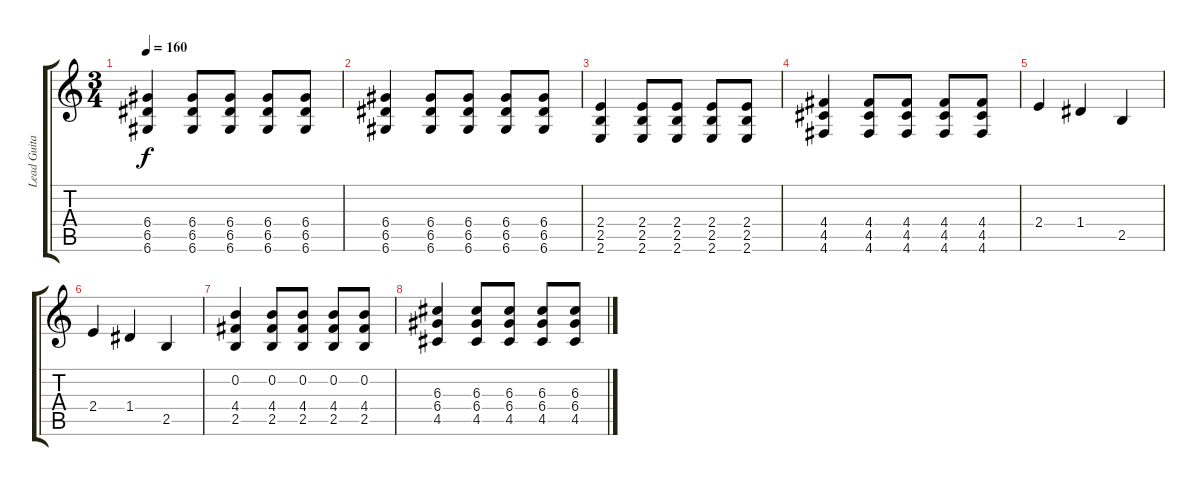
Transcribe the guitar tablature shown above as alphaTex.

\track ("Lead Guitar" "Lead Guita") {instrument distortionguitar}
\staff {score tabs}
\tuning (E4 B3 G3 D3 A2 D2) {hide}
\ts (3 4)
\tempo 160
\clef g2
\ks c
(6.4 6.5 6.6).4{dy f instrument distortionguitar} (6.4 6.5 6.6).8 (6.4 6.5 6.6).8 (6.4 6.5 6.6).8 (6.4 6.5 6.6).8 |
(6.4 6.5 6.6).4 (6.4 6.5 6.6).8 (6.4 6.5 6.6).8 (6.4 6.5 6.6).8 (6.4 6.5 6.6).8 |
(2.4 2.5 2.6).4 (2.4 2.5 2.6).8 (2.4 2.5 2.6).8 (2.4 2.5 2.6).8 (2.4 2.5 2.6).8 |
(4.4 4.5 4.6).4 (4.4 4.5 4.6).8 (4.4 4.5 4.6).8 (4.4 4.5 4.6).8 (4.4 4.5 4.6).8 |
2.4.4 1.4.4 2.5.4 |
2.4.4 1.4.4 2.5.4 |
(0.2 4.4 2.5).4 (0.2 4.4 2.5).8 (0.2 4.4 2.5).8 (0.2 4.4 2.5).8 (0.2 4.4 2.5).8 |
(6.3 6.4 4.5).4 (6.3 6.4 4.5).8 (6.3 6.4 4.5).8 (6.3 6.4 4.5).8 (6.3 6.4 4.5).8
